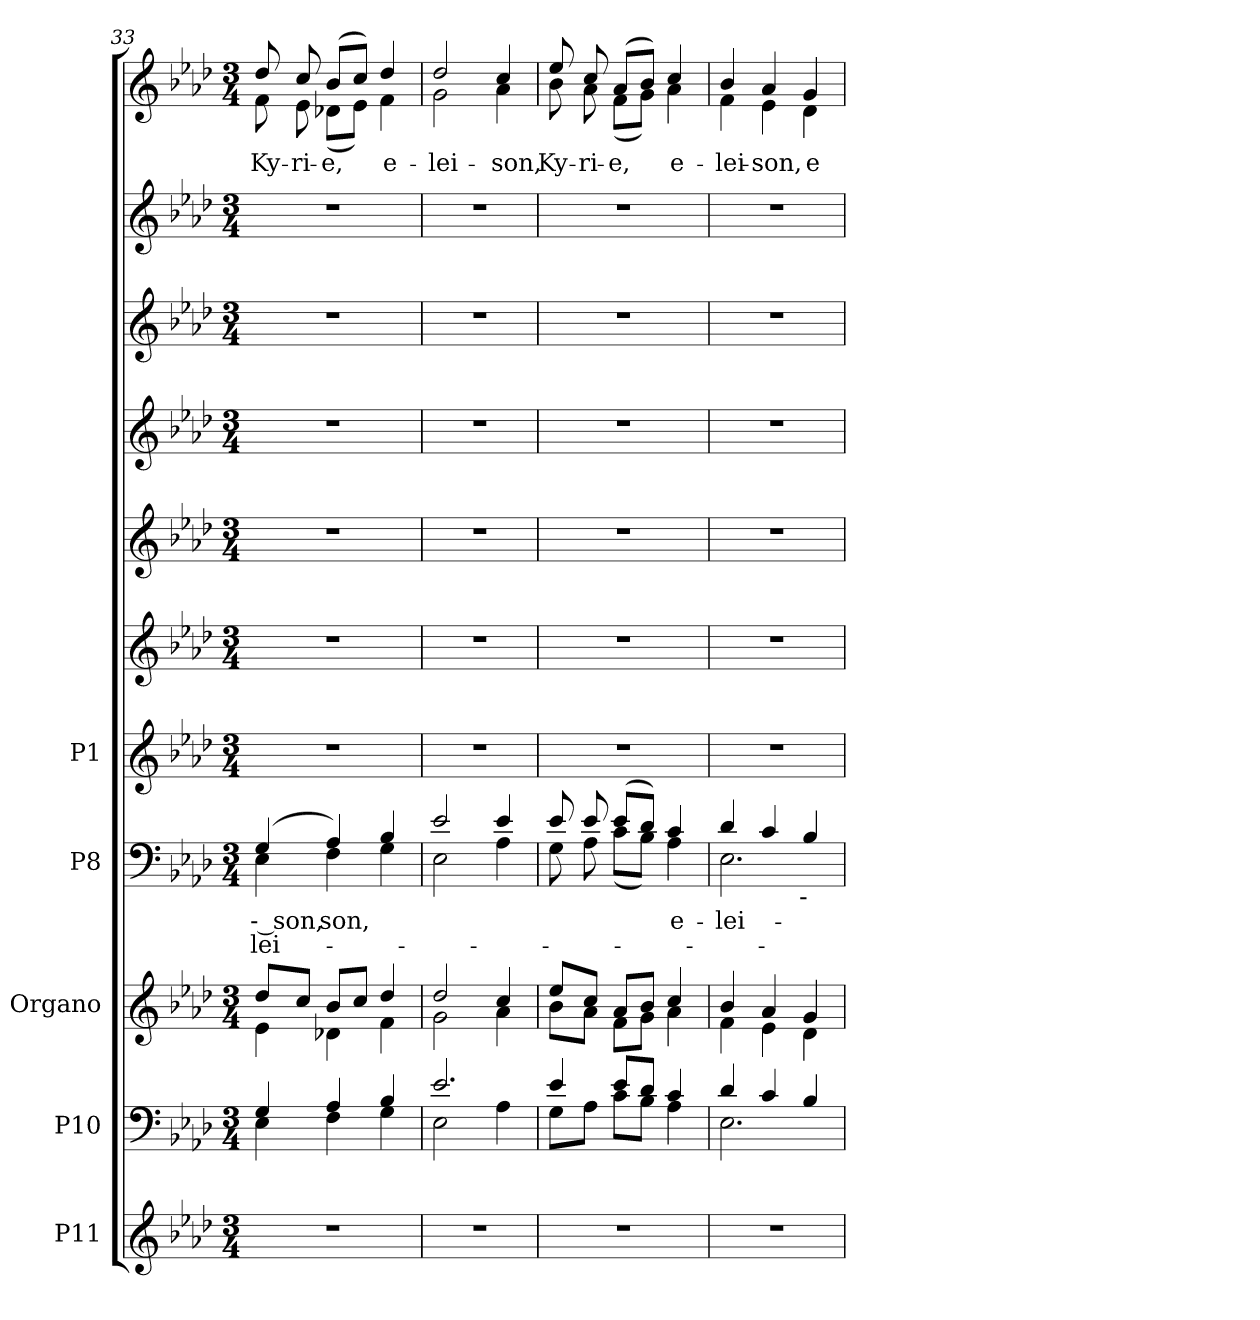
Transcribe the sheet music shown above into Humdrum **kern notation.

**kern	**kern	**kern	**kern	**text	**text	**kern	**kern	**kern	**kern	**kern	**kern	**kern	**text
*part5	*part4	*part3	*part2	*part2	*part2	*part1	*part1	*part1	*part1	*part1	*part1	*part1	*part1
*staff11	*staff10	*staff9	*staff8	*staff8	*staff8	*staff7	*staff6	*staff5	*staff4	*staff3	*staff2	*staff1	*staff1
*I"P11	*I"P10	*I"Organo	*I"P8	*	*	*I"P1	*	*	*	*	*	*	*
!!LO:PB:g=z
*clefG2	*clefF4	*clefG2	*clefF4	*	*	*clefG2	*clefG2	*clefG2	*clefG2	*clefG2	*clefG2	*clefG2	*
*k[b-e-a-d-]	*k[b-e-a-d-]	*k[b-e-a-d-]	*k[b-e-a-d-]	*	*	*k[b-e-a-d-]	*k[b-e-a-d-]	*k[b-e-a-d-]	*k[b-e-a-d-]	*k[b-e-a-d-]	*k[b-e-a-d-]	*k[b-e-a-d-]	*
*A-:	*A-:	*A-:	*A-:	*	*	*A-:	*A-:	*A-:	*A-:	*A-:	*A-:	*A-:	*
*M3/4	*M3/4	*M3/4	*M3/4	*	*	*M3/4	*M3/4	*M3/4	*M3/4	*M3/4	*M3/4	*M3/4	*
=33	=33	=33	=33	=33	=33	=33	=33	=33	=33	=33	=33	=33	=33
!LO:N:vis=1	!	!	!	!	!	!	!	!	!	!	!	!	!
*	*^	*^	*^	*	*	*	*	*	*	*	*	*	*
!	!	!	!	!	!	!	!LO:LY:a:color=#000000	!LO:LY:b:color=#000000	!LO:N:vis=1	!LO:N:vis=1	!LO:N:vis=1	!LO:N:vis=1	!LO:N:vis=1	!LO:N:vis=1	!	!
!	!	!	!	!	!	!	!	!	!	!	!	!	!	!	!	!LO:LY:b:color=#000000
*	*	*	*	*	*	*	*	*	*	*	*	*	*	*	*^	*
2.r	4Gi/	4E-i\	8dd-i/L	4e-i\	(4Gi/	4E-i\	-- son,	- lei-	2.r	2.r	2.r	2.r	2.r	2.r	8dd-i/	8fi\	Ky-
!	!	!	!	!	!	!	!	!	!	!	!	!	!	!	!	!	!LO:LY:b:color=#000000
.	.	.	8cci/J	.	.	.	.	.	.	.	.	.	.	.	8cci/	8e-i\	-ri-
!	!	!	!	!	!	!	!LO:LY:b:color=#000000	!	!	!	!	!	!	!	!	!	!
!	!	!	!	!	!	!	!	!	!	!	!	!	!	!	!	!	!LO:LY:b:color=#000000
.	4A-i/	4Fi\	8b-i/L	4d-Xi\	4A-i/)	4Fi\	-son,	.	.	.	.	.	.	.	(8b-i/L	(8d-Xi\L	-e,
.	.	.	8cci/J	.	.	.	.	.	.	.	.	.	.	.	8cci/J)	8e-i\J)	.
!	!	!	!	!	!	!	!	!	!	!	!	!	!	!	!	!	!LO:LY:b:color=#000000
.	4B-i/	4Gi\	4dd-i/	4fi\	4B-i/	4Gi\	.	.	.	.	.	.	.	.	4dd-i/	4fi\	e-
=34	=34	=34	=34	=34	=34	=34	=34	=34	=34	=34	=34	=34	=34	=34	=34	=34	=34
!LO:N:vis=1	!	!	!	!	!	!	!	!	!LO:N:vis=1	!LO:N:vis=1	!LO:N:vis=1	!LO:N:vis=1	!LO:N:vis=1	!LO:N:vis=1	!	!	!
!	!	!	!	!	!	!	!	!	!	!	!	!	!	!	!	!	!LO:LY:b:color=#000000
2.r	2.e-i/	2E-i\	2dd-i/	2gi\	2e-i/	2E-i\	.	.	2.r	2.r	2.r	2.r	2.r	2.r	2dd-i/	2gi\	-lei-
!	!	!	!	!	!	!	!	!	!	!	!	!	!	!	!	!	!LO:LY:b:color=#000000
.	.	4A-i\	4cci/	4a-i\	4e-i/	4A-i\	.	.	.	.	.	.	.	.	4cci/	4a-i\	-son,
=35	=35	=35	=35	=35	=35	=35	=35	=35	=35	=35	=35	=35	=35	=35	=35	=35	=35
!LO:N:vis=1	!	!	!	!	!	!	!	!	!LO:N:vis=1	!LO:N:vis=1	!LO:N:vis=1	!LO:N:vis=1	!LO:N:vis=1	!LO:N:vis=1	!	!	!
!	!	!	!	!	!	!	!	!	!	!	!	!	!	!	!	!	!LO:LY:b:color=#000000
2.r	4e-i/	8Gi\L	8ee-i/L	8b-i\L	8e-i/	8Gi\	.	.	2.r	2.r	2.r	2.r	2.r	2.r	8ee-i/	8b-i\	Ky-
!	!	!	!	!	!	!	!	!	!	!	!	!	!	!	!	!	!LO:LY:b:color=#000000
.	.	8A-i\J	8cci/J	8a-i\J	8e-i/	8A-i\	.	.	.	.	.	.	.	.	8cci/	8a-i\	-ri-
!	!	!	!	!	!	!	!	!	!	!	!	!	!	!	!	!	!LO:LY:b:color=#000000
.	8e-i/L	8ci\L	8a-i/L	8fi\L	(8e-i/L	(8ci\L	.	.	.	.	.	.	.	.	(8a-i/L	(8fi\L	-e,
.	8d-i/J	8B-i\J	8b-i/J	8gi\J	8d-i/J)	8B-i\J)	.	.	.	.	.	.	.	.	8b-i/J)	8gi\J)	.
!	!	!	!	!	!	!	!LO:LY:b:color=#000000	!	!	!	!	!	!	!	!	!	!
!	!	!	!	!	!	!	!	!	!	!	!	!	!	!	!	!	!LO:LY:b:color=#000000
.	4ci/	4A-i\	4cci/	4a-i\	4ci/	4A-i\	e-	.	.	.	.	.	.	.	4cci/	4a-i\	e-
=36	=36	=36	=36	=36	=36	=36	=36	=36	=36	=36	=36	=36	=36	=36	=36	=36	=36
!LO:N:vis=1	!	!	!	!	!	!	!	!	!	!	!	!	!	!	!	!	!
!	!	!	!	!	!	!	!LO:LY:b:color=#000000	!	!LO:N:vis=1	!LO:N:vis=1	!LO:N:vis=1	!LO:N:vis=1	!LO:N:vis=1	!LO:N:vis=1	!	!	!
!	!	!	!	!	!	!	!	!	!	!	!	!	!	!	!	!	!LO:LY:b:color=#000000
2.r	4d-i/	2.E-i\	4b-i/	4fi\	4d-i/	2.E-i\	-lei-	.	2.r	2.r	2.r	2.r	2.r	2.r	4b-i/	4fi\	-lei-
!	!	!	!	!	!	!	!	!	!	!	!	!	!	!	!	!	!LO:LY:b:color=#000000
.	4ci/	.	4a-i/	4e-i\	4ci/	.	.	.	.	.	.	.	.	.	4a-i/	4e-i\	-son,
!	!	!	!	!	!LO:TX:b:cj:t=-	!	!	!	!	!	!	!	!	!	!	!	!
!	!	!	!	!	!	!	!	!	!	!	!	!	!	!	!	!	!LO:LY:b:color=#000000
.	4B-i/	.	4gi/	4d-i\	4B-i/	.	.	.	.	.	.	.	.	.	4gi/	4d-i\	e-
*	*v	*v	*	*	*v	*v	*	*	*	*	*	*	*	*	*v	*v	*
*	*	*v	*v	*	*	*	*	*	*	*	*	*	*	*
=	=	=	=	=	=	=	=	=	=	=	=	=	=
*-	*-	*-	*-	*-	*-	*-	*-	*-	*-	*-	*-	*-	*-
